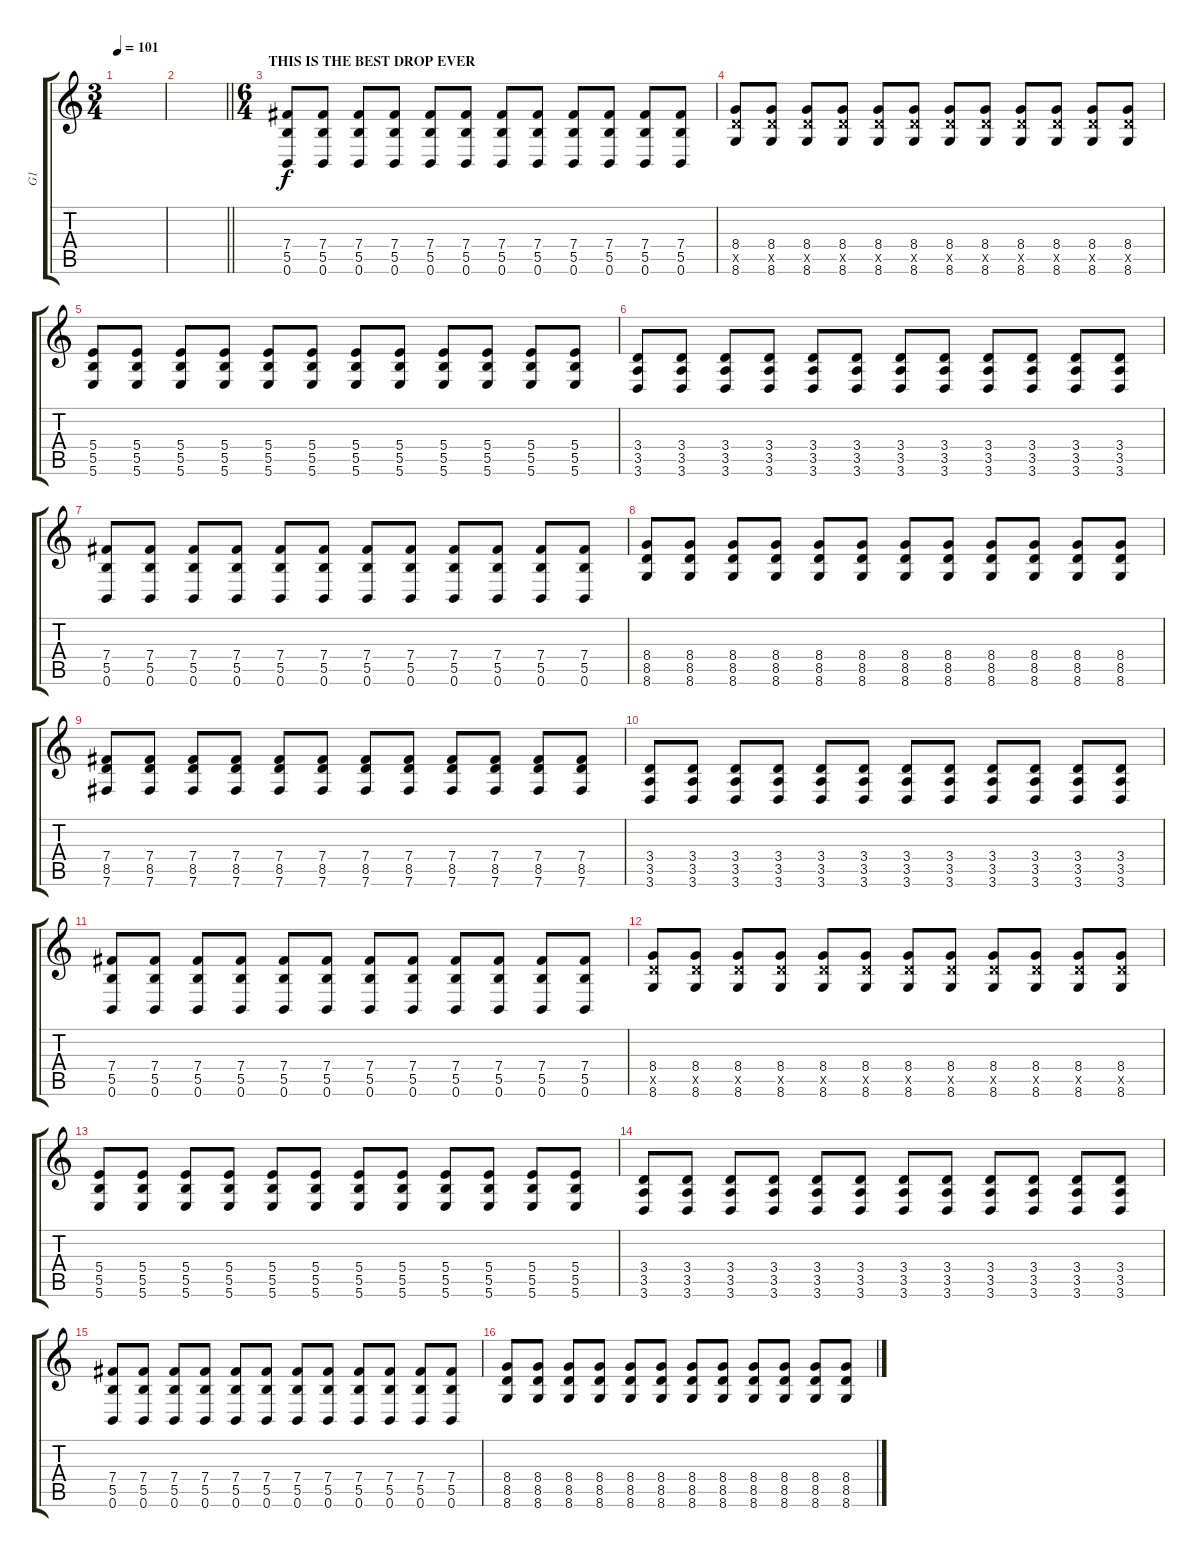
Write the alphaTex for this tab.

\track ("G1" "G1") {instrument distortionguitar}
\staff {score tabs}
\tuning (Db4 Ab3 E3 B2 Gb2 B1) {hide}
\ts (3 4)
\tempo 101
\clef g2
\ks c
|
\barLineRight lightlight
|
\ts (6 4)
\section ("" "THIS IS THE BEST DROP EVER")
(7.4 5.5 0.6).8 (7.4 5.5 0.6).8 (7.4 5.5 0.6).8 (7.4 5.5 0.6).8 (7.4 5.5 0.6).8 (7.4 5.5 0.6).8 (7.4 5.5 0.6).8 (7.4 5.5 0.6).8 (7.4 5.5 0.6).8 (7.4 5.5 0.6).8 (7.4 5.5 0.6).8 (7.4 5.5 0.6).8 |
(8.4 8.5{x} 8.6).8 (8.4 8.5{x} 8.6).8 (8.4 8.5{x} 8.6).8 (8.4 8.5{x} 8.6).8 (8.4 8.5{x} 8.6).8 (8.4 8.5{x} 8.6).8 (8.4 8.5{x} 8.6).8 (8.4 8.5{x} 8.6).8 (8.4 8.5{x} 8.6).8 (8.4 8.5{x} 8.6).8 (8.4 8.5{x} 8.6).8 (8.4 8.5{x} 8.6).8 |
(5.4 5.5 5.6).8 (5.4 5.5 5.6).8 (5.4 5.5 5.6).8 (5.4 5.5 5.6).8 (5.4 5.5 5.6).8 (5.4 5.5 5.6).8 (5.4 5.5 5.6).8 (5.4 5.5 5.6).8 (5.4 5.5 5.6).8 (5.4 5.5 5.6).8 (5.4 5.5 5.6).8 (5.4 5.5 5.6).8 |
(3.4 3.5 3.6).8 (3.4 3.5 3.6).8 (3.4 3.5 3.6).8 (3.4 3.5 3.6).8 (3.4 3.5 3.6).8 (3.4 3.5 3.6).8 (3.4 3.5 3.6).8 (3.4 3.5 3.6).8 (3.4 3.5 3.6).8 (3.4 3.5 3.6).8 (3.4 3.5 3.6).8 (3.4 3.5 3.6).8 |
(7.4 5.5 0.6).8 (7.4 5.5 0.6).8 (7.4 5.5 0.6).8 (7.4 5.5 0.6).8 (7.4 5.5 0.6).8 (7.4 5.5 0.6).8 (7.4 5.5 0.6).8 (7.4 5.5 0.6).8 (7.4 5.5 0.6).8 (7.4 5.5 0.6).8 (7.4 5.5 0.6).8 (7.4 5.5 0.6).8 |
(8.4 8.5 8.6).8 (8.4 8.5 8.6).8 (8.4 8.5 8.6).8 (8.4 8.5 8.6).8 (8.4 8.5 8.6).8 (8.4 8.5 8.6).8 (8.4 8.5 8.6).8 (8.4 8.5 8.6).8 (8.4 8.5 8.6).8 (8.4 8.5 8.6).8 (8.4 8.5 8.6).8 (8.4 8.5 8.6).8 |
(7.4 8.5 7.6).8 (7.4 8.5 7.6).8 (7.4 8.5 7.6).8 (7.4 8.5 7.6).8 (7.4 8.5 7.6).8 (7.4 8.5 7.6).8 (7.4 8.5 7.6).8 (7.4 8.5 7.6).8 (7.4 8.5 7.6).8 (7.4 8.5 7.6).8 (7.4 8.5 7.6).8 (7.4 8.5 7.6).8 |
(3.4 3.5 3.6).8 (3.4 3.5 3.6).8 (3.4 3.5 3.6).8 (3.4 3.5 3.6).8 (3.4 3.5 3.6).8 (3.4 3.5 3.6).8 (3.4 3.5 3.6).8 (3.4 3.5 3.6).8 (3.4 3.5 3.6).8 (3.4 3.5 3.6).8 (3.4 3.5 3.6).8 (3.4 3.5 3.6).8 |
(7.4 5.5 0.6).8 (7.4 5.5 0.6).8 (7.4 5.5 0.6).8 (7.4 5.5 0.6).8 (7.4 5.5 0.6).8 (7.4 5.5 0.6).8 (7.4 5.5 0.6).8 (7.4 5.5 0.6).8 (7.4 5.5 0.6).8 (7.4 5.5 0.6).8 (7.4 5.5 0.6).8 (7.4 5.5 0.6).8 |
(8.4 8.5{x} 8.6).8 (8.4 8.5{x} 8.6).8 (8.4 8.5{x} 8.6).8 (8.4 8.5{x} 8.6).8 (8.4 8.5{x} 8.6).8 (8.4 8.5{x} 8.6).8 (8.4 8.5{x} 8.6).8 (8.4 8.5{x} 8.6).8 (8.4 8.5{x} 8.6).8 (8.4 8.5{x} 8.6).8 (8.4 8.5{x} 8.6).8 (8.4 8.5{x} 8.6).8 |
(5.4 5.5 5.6).8 (5.4 5.5 5.6).8 (5.4 5.5 5.6).8 (5.4 5.5 5.6).8 (5.4 5.5 5.6).8 (5.4 5.5 5.6).8 (5.4 5.5 5.6).8 (5.4 5.5 5.6).8 (5.4 5.5 5.6).8 (5.4 5.5 5.6).8 (5.4 5.5 5.6).8 (5.4 5.5 5.6).8 |
(3.4 3.5 3.6).8 (3.4 3.5 3.6).8 (3.4 3.5 3.6).8 (3.4 3.5 3.6).8 (3.4 3.5 3.6).8 (3.4 3.5 3.6).8 (3.4 3.5 3.6).8 (3.4 3.5 3.6).8 (3.4 3.5 3.6).8 (3.4 3.5 3.6).8 (3.4 3.5 3.6).8 (3.4 3.5 3.6).8 |
(7.4 5.5 0.6).8 (7.4 5.5 0.6).8 (7.4 5.5 0.6).8 (7.4 5.5 0.6).8 (7.4 5.5 0.6).8 (7.4 5.5 0.6).8 (7.4 5.5 0.6).8 (7.4 5.5 0.6).8 (7.4 5.5 0.6).8 (7.4 5.5 0.6).8 (7.4 5.5 0.6).8 (7.4 5.5 0.6).8 |
(8.4 8.5 8.6).8 (8.4 8.5 8.6).8 (8.4 8.5 8.6).8 (8.4 8.5 8.6).8 (8.4 8.5 8.6).8 (8.4 8.5 8.6).8 (8.4 8.5 8.6).8 (8.4 8.5 8.6).8 (8.4 8.5 8.6).8 (8.4 8.5 8.6).8 (8.4 8.5 8.6).8 (8.4 8.5 8.6).8
